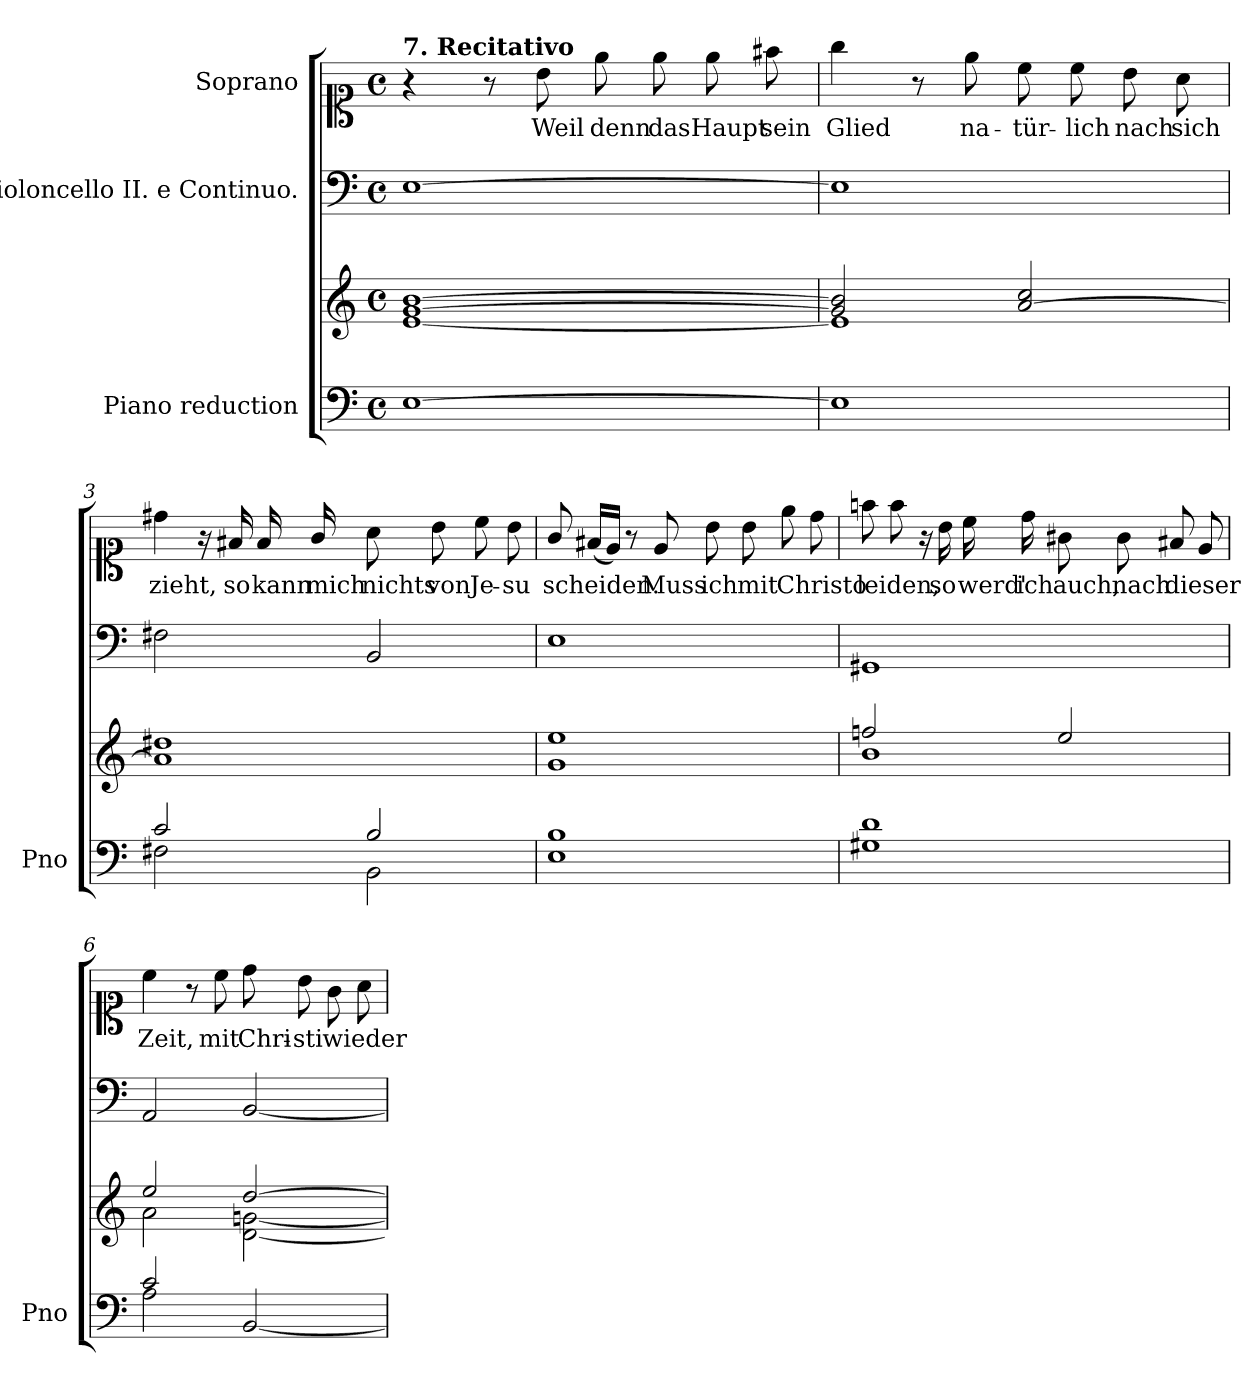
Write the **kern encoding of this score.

**kern	**kern	**kern	**kern	**text
*part3	*part3	*part2	*part1	*part1
*staff4	*staff3	*staff2	*staff1	*staff1
*I"Piano reduction	*	*I"Violoncello II.  e Continuo.	*I"Soprano	*
*I'Pno	*	*	*	*
*stria5	*stria5	*	*	*
*clefF4	*clefG2	*clefF4	*clefC1	*
*k[]	*k[]	*k[]	*k[]	*
*M4/4	*M4/4	*M4/4	*M4/4	*
*met(c)	*met(c)	*met(c)	*met(c)	*
=1	=1	=1	=1	=1
*	*^	*	*	*
!	!	!	!	!LO:TX:a:B:t=7. Recitativo	!
[1E	[1g [1b	[1e	[1E	4r	.
.	.	.	.	8r	.
!	!	!	!	!	!LO:LY:b
.	.	.	.	8b\	Weil
!	!	!	!	!	!LO:LY:b
.	.	.	.	8ee\	denn
!	!	!	!	!	!LO:LY:b
.	.	.	.	8ee\	das
!	!	!	!	!	!LO:LY:b
.	.	.	.	8ee\	Haupt
!	!	!	!	!	!LO:LY:b
.	.	.	.	8ff#X\	sein
=2	=2	=2	=2	=2	=2
!	!	!	!	!	!LO:LY:b
1E]	2g/] 2b/]	1e]	1E]	4gg\	Glied
.	.	.	.	8r	.
!	!	!	!	!	!LO:LY:b
.	.	.	.	8ee\	na-
!	!	!	!	!	!LO:LY:b
.	[2a/ 2cc/	.	.	8cc\	-tür-
!	!	!	!	!	!LO:LY:b
.	.	.	.	8cc\	-lich
!	!	!	!	!	!LO:LY:b
.	.	.	.	8b\	nach
!	!	!	!	!	!LO:LY:b
.	.	.	.	8a\	sich
=3	=3	=3	=3	=3	=3
*^	*	*	*	*	*
!	!	!	!	!	!	!LO:LY:b
2c/	2F#X\	1dd#X	1a]	2F#X\	4dd#X\	zieht,
.	.	.	.	.	16r	.
!	!	!	!	!	!	!LO:LY:b
.	.	.	.	.	16f#X/	so
!	!	!	!	!	!	!LO:LY:b
.	.	.	.	.	16f#/	kann
!	!	!	!	!	!	!LO:LY:b
.	.	.	.	.	16g/	mich
!	!	!	!	!	!	!LO:LY:b
2B/	2BB\	.	.	2BB/	8a\	nichts
!	!	!	!	!	!	!LO:LY:b
.	.	.	.	.	8b\	von
!	!	!	!	!	!	!LO:LY:b
.	.	.	.	.	8cc\	Je-
!	!	!	!	!	!	!LO:LY:b
.	.	.	.	.	8b\	-su
*v	*v	*	*	*	*	*
*	*v	*v	*	*	*
=4	=4	=4	=4	=4
!	!	!	!	!LO:LY:b
1E 1B	1g 1ee	1E	8g/	scheiden.
.	.	.	(<16f#X/LL	.
.	.	.	16e/JJ)	.
.	.	.	8r	.
!	!	!	!	!LO:LY:b
.	.	.	8e/	Muss
!	!	!	!	!LO:LY:b
.	.	.	8b\	ich
!	!	!	!	!LO:LY:b
.	.	.	8b\	mit
!	!	!	!	!LO:LY:b
.	.	.	8ee\	Christo
.	.	.	8dd\	.
!!LO:LB:g=z
=5	=5	=5	=5	=5
*	*^	*	*	*
!	!	!	!	!	!LO:LY:b
1G#X 1d	2ffn/	1b	1GG#X	8ffn\	leiden,
.	.	.	.	8ff\	.
.	.	.	.	16r	.
!	!	!	!	!	!LO:LY:b
.	.	.	.	16b\	so
!	!	!	!	!	!LO:LY:b
.	.	.	.	16cc\	werd'
!	!	!	!	!	!LO:LY:b
.	.	.	.	16dd\	ich
!	!	!	!	!	!LO:LY:b
.	2ee/	.	.	8g#X\	auch,
!	!	!	!	!	!LO:LY:b
.	.	.	.	8g#\	nach
!	!	!	!	!	!LO:LY:b
.	.	.	.	8f#X/	dieser
.	.	.	.	8e/	.
=6	=6	=6	=6	=6	=6
*^	*	*	*	*	*
!	!	!	!	!	!	!LO:LY:b
2c/	2A\	2ee/	2a\	2AA/	4cc\	Zeit,
.	.	.	.	.	8r	.
!	!	!	!	!	!	!LO:LY:b
.	.	.	.	.	8cc\	mit
!	!	!	!	!	!	!LO:LY:b
2ryy	[<2BB/	[2dd/	[2d\ [>2gn\	[2BB/	8dd\	Chri-
!	!	!	!	!	!	!LO:LY:b
.	.	.	.	.	8b\	-sti
!	!	!	!	!	!	!LO:LY:b
.	.	.	.	.	8g\	wieder
.	.	.	.	.	8a\	.
*v	*v	*	*	*	*	*
*	*v	*v	*	*	*
=	=	=	=	=
*-	*-	*-	*-	*-
